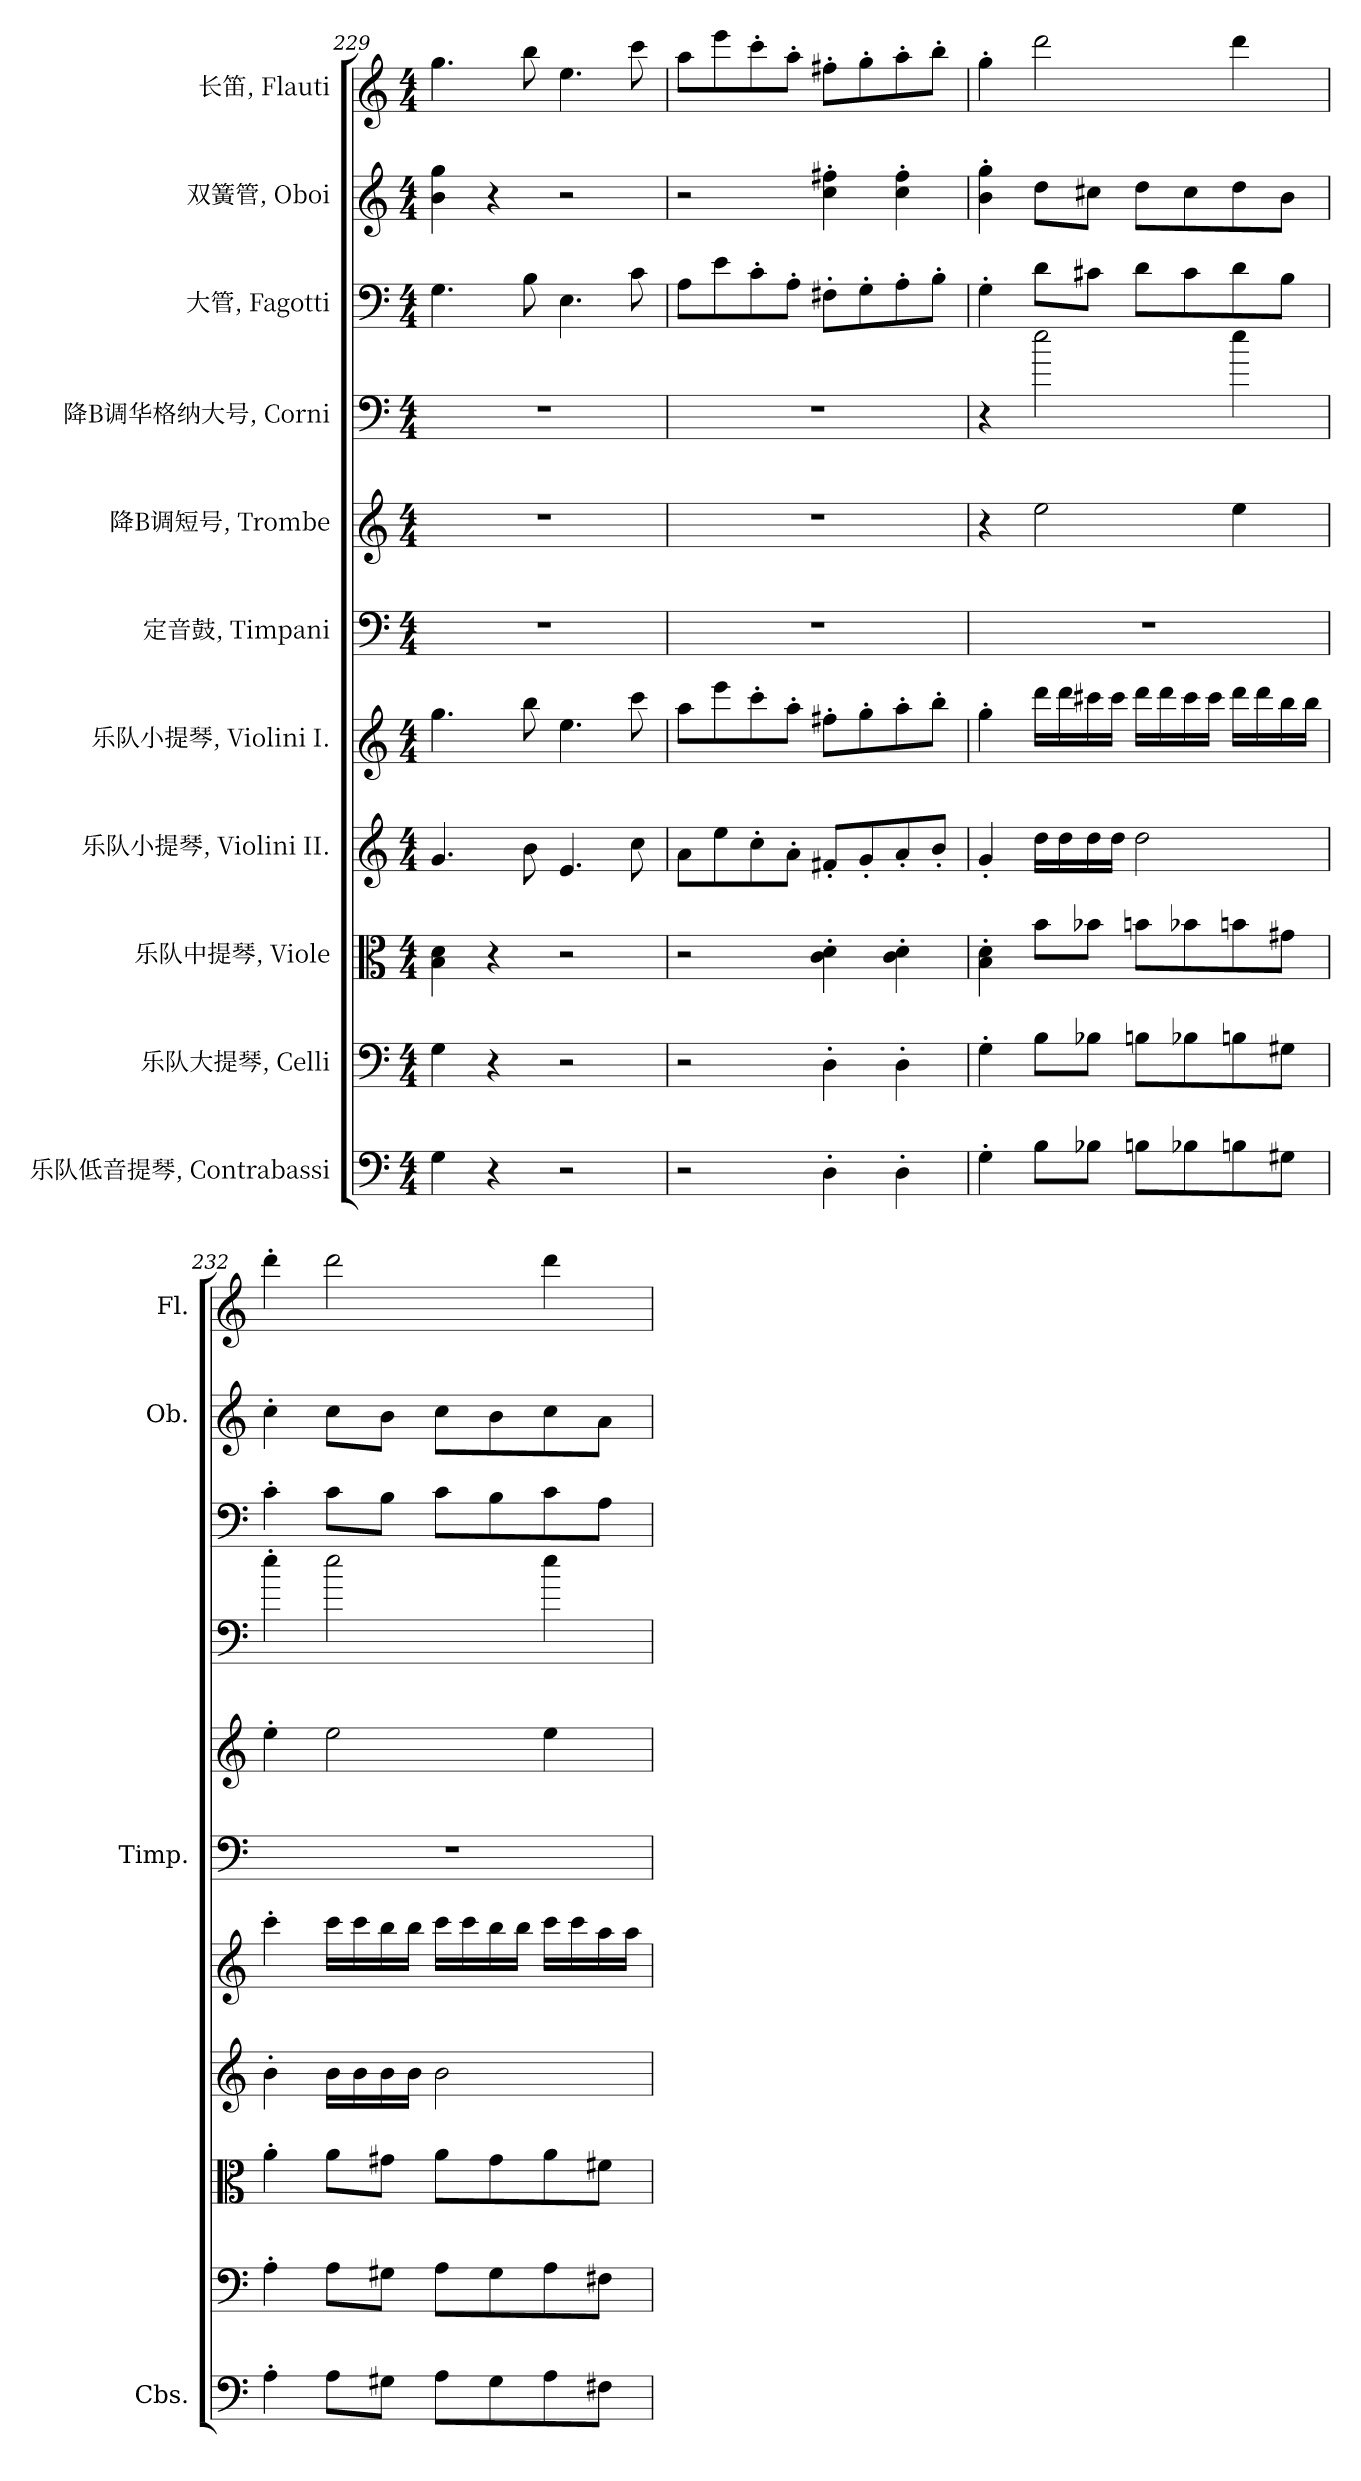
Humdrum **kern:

**kern	**kern	**kern	**kern	**kern	**kern	**kern	**kern	**kern	**kern	**kern
*part11	*part10	*part9	*part8	*part7	*part6	*part5	*part4	*part3	*part2	*part1
*staff11	*staff10	*staff9	*staff8	*staff7	*staff6	*staff5	*staff4	*staff3	*staff2	*staff1
*I"乐队低音提琴, Contrabassi	*I"乐队大提琴, Celli	*I"乐队中提琴, Viole	*I"乐队小提琴, Violini II.	*I"乐队小提琴, Violini I.	*I"定音鼓, Timpani	*I"降B调短号, Trombe	*I"降B调华格纳大号, Corni	*I"大管, Fagotti	*I"双簧管, Oboi	*I"长笛, Flauti
*I'Cbs.	*	*	*	*	*I'Timp.	*	*	*	*I'Ob.	*I'Fl.
!!LO:PB:g=z
*clefF4	*clefF4	*clefC3	*clefG2	*clefG2	*clefF4	*clefG2	*clefF4	*clefF4	*clefG2	*clefG2
*ITrd7c12	*	*	*	*	*	*ITrd1c2	*ITrd1c2	*	*	*
*k[]	*k[]	*k[]	*k[]	*k[]	*k[]	*k[b-e-]	*k[b-e-]	*k[]	*k[]	*k[]
*M4/4	*M4/4	*M4/4	*M4/4	*M4/4	*M4/4	*M4/4	*M4/4	*M4/4	*M4/4	*M4/4
=229	=229	=229	=229	=229	=229	=229	=229	=229	=229	=229
4GG\	4G\	4B\ 4d\	4.g/	4.gg\	1r	1r	1r	4.G\	4b\ 4gg\	4.gg\
4r	4r	4r	.	.	.	.	.	.	4r	.
.	.	.	8b\	8bb\	.	.	.	8B\	.	8bb\
2r	2r	2r	4.e/	4.ee\	.	.	.	4.E\	2r	4.ee\
.	.	.	8cc\	8ccc\	.	.	.	8c\	.	8ccc\
=230	=230	=230	=230	=230	=230	=230	=230	=230	=230	=230
2r	2r	2r	8a\L	8aa\L	1r	1r	1r	8A\L	2r	8aa\L
.	.	.	8ee\	8eee\	.	.	.	8e\	.	8eee\
.	.	.	8cc'\	8ccc'\	.	.	.	8c'\	.	8ccc'\
.	.	.	8a'\J	8aa'\J	.	.	.	8A'\J	.	8aa'\J
4DD'\	4D'\	4c\' 4d\'	8f#X'/L	8ff#X'\L	.	.	.	8F#X'\L	4cc\' 4ff#X\'	8ff#X'\L
.	.	.	8g'/	8gg'\	.	.	.	8G'\	.	8gg'\
4DD'\	4D'\	4c\' 4d\'	8a'/	8aa'\	.	.	.	8A'\	4cc\' 4ff#\'	8aa'\
.	.	.	8b'/J	8bb'\J	.	.	.	8B'\J	.	8bb'\J
=231	=231	=231	=231	=231	=231	=231	=231	=231	=231	=231
4GG'\	4G'\	4B\' 4d\'	4g'/	4gg'\	1r	4r	4r	4G'\	4b\' 4gg\'	4gg'\
8BB\L	8B\L	8b\L	16dd\LL	16ddd\LL	.	2dd\	2dd\	8d\L	8dd\L	2ddd\
.	.	.	16dd\	16ddd\	.	.	.	.	.	.
8BB-X\J	8B-X\J	8b-X\J	16dd\	16ccc#X\	.	.	.	8c#X\J	8cc#X\J	.
.	.	.	16dd\JJ	16ccc#\JJ	.	.	.	.	.	.
8BBn\L	8Bn\L	8bn\L	2dd\	16ddd\LL	.	.	.	8d\L	8dd\L	.
.	.	.	.	16ddd\	.	.	.	.	.	.
8BB-X\	8B-X\	8b-X\	.	16ccc#\	.	.	.	8c#\	8cc#\	.
.	.	.	.	16ccc#\JJ	.	.	.	.	.	.
8BBn\	8Bn\	8bn\	.	16ddd\LL	.	4dd\	4dd\	8d\	8dd\	4ddd\
.	.	.	.	16ddd\	.	.	.	.	.	.
8GG#X\J	8G#X\J	8g#X\J	.	16bb\	.	.	.	8B\J	8b\J	.
.	.	.	.	16bb\JJ	.	.	.	.	.	.
!!LO:PB:g=z
=232	=232	=232	=232	=232	=232	=232	=232	=232	=232	=232
4AA'\	4A'\	4a'\	4b'\	4ccc'\	1r	4dd'\	4dd'\	4c'\	4cc'\	4ddd'\
8AA\L	8A\L	8a\L	16b\LL	16ccc\LL	.	2dd\	2dd\	8c\L	8cc\L	2ddd\
.	.	.	16b\	16ccc\	.	.	.	.	.	.
8GG#X\J	8G#X\J	8g#X\J	16b\	16bb\	.	.	.	8B\J	8b\J	.
.	.	.	16b\JJ	16bb\JJ	.	.	.	.	.	.
8AA\L	8A\L	8a\L	2b\	16ccc\LL	.	.	.	8c\L	8cc\L	.
.	.	.	.	16ccc\	.	.	.	.	.	.
8GG#\	8G#\	8g#\	.	16bb\	.	.	.	8B\	8b\	.
.	.	.	.	16bb\JJ	.	.	.	.	.	.
8AA\	8A\	8a\	.	16ccc\LL	.	4dd\	4dd\	8c\	8cc\	4ddd\
.	.	.	.	16ccc\	.	.	.	.	.	.
8FF#X\J	8F#X\J	8f#X\J	.	16aa\	.	.	.	8A\J	8a\J	.
.	.	.	.	16aa\JJ	.	.	.	.	.	.
=	=	=	=	=	=	=	=	=	=	=
*-	*-	*-	*-	*-	*-	*-	*-	*-	*-	*-
